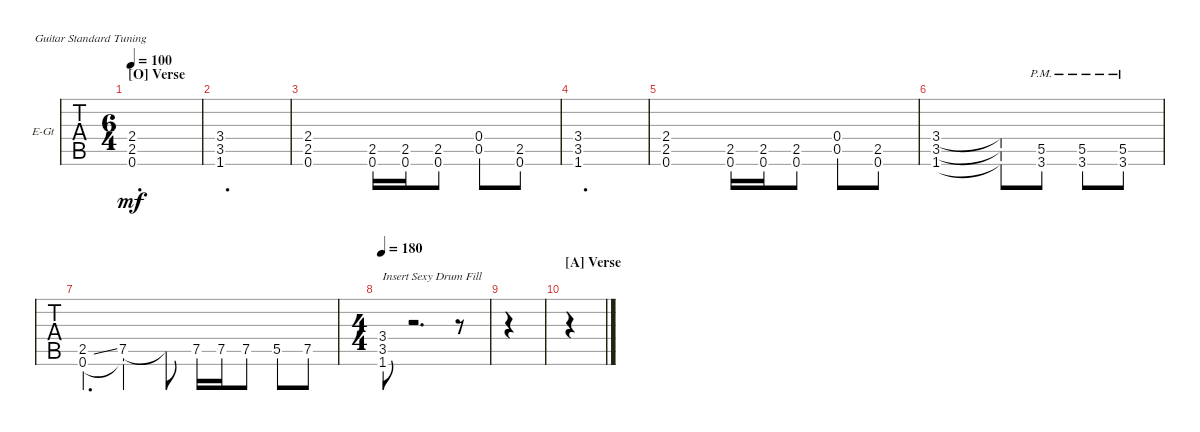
\defaultSystemsLayout 4
\bracketExtendMode groupsimilarinstruments
\multiBarRest
\firstSystemTrackNameOrientation horizontal
\otherSystemsTrackNameOrientation horizontal
\track ("Cole Train" "E-Gt") {instrument distortionguitar}
\staff {tabs}
\tuning (E4 B3 G3 D3 A2 E2)
\ts (6 4)
\section ("O" "Verse")
\tempo 100
\clef g2
\ks c
(0.6 2.5 2.4).1{d dy mf} |
(1.6 3.5 3.4).1{d} |
(0.6 2.5 2.4).1 (0.6 2.5).16 (0.6 2.5).16 (0.6 2.5).8 (0.5 0.4).8 (0.6 2.5).8 |
(1.6 3.5 3.4).1{d} |
(0.6 2.5 2.4).1 (0.6 2.5).16 (0.6 2.5).16 (0.6 2.5).8 (0.5 0.4).8 (0.6 2.5).8 |
(1.6 3.5 3.4).1 (1.6{t} 3.5{t} 3.4{t}).8 (3.6{pm} 5.5{pm}).8 (3.6{pm} 5.5{pm}).8 (3.6{pm} 5.5{pm}).8 |
(0.6 2.5{ss}).4{d} (7.5 0.6{t}).2 7.5{t}.8 7.5.16 7.5.16 7.5.8 5.5.8 7.5.8 |
\ts (4 4)
\tempo 180
(1.6 3.5 3.4).8{txt "Insert Sexy Drum Fill"} r.2{d} r.8 |
|
\section ("A" "Verse")
